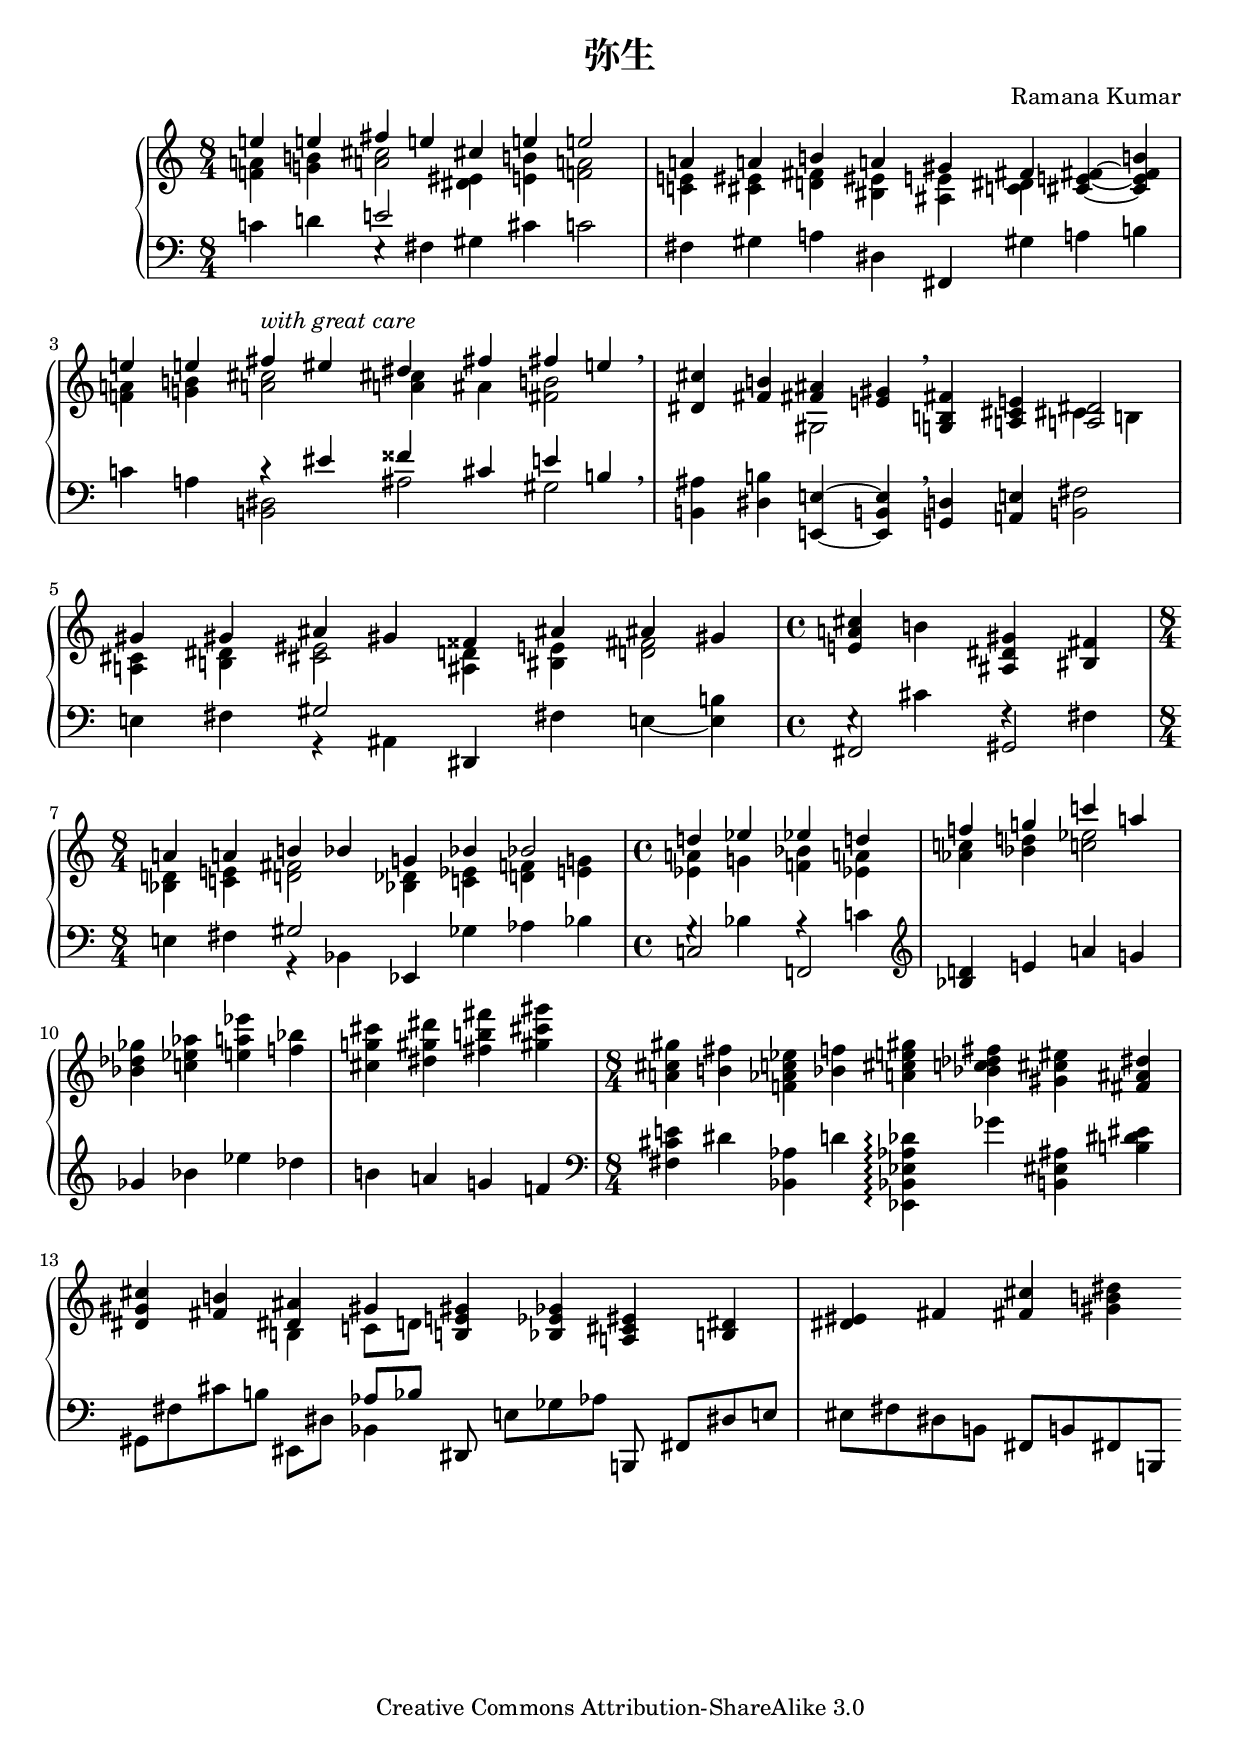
\version "2.15.39"

\header {
  title = "弥生"
  composer = "Ramana Kumar"
  date = "2012"
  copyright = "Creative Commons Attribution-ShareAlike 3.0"
}

#(ly:set-option 'point-and-click #f)

\score {
  \context PianoStaff <<
    \context Staff = right <<
      \accidentalStyle #'Score "dodecaphonic"
      \clef treble
      \time 8/4
      << {
        << {e''4 e'' fis'' e'' cis'' e'' e''2}
        \\ {<f' a'>4 <g' b'> <a' cis''>2 <dis' eis'>4  <e' b'> <f' a'>2} >>
      | << {a'4 a' b' a' gis' fis'}
        \\ {<c' e'>4 <cis' eis'> <d' fis'> <bis eis'> <ais e'> <c' dis'> } >>
        <cis' e' fis'>4 ~ <cis' e' fis' b'>
      | << {e''4 e'' fis'' -\markup{\italic "with great care"} eis'' dis'' fis'' fis'' e''}
        \\ {<f' a'>4 <g' b'> <a' cis''>2  <a' cis''>4 ais' <fis' b'>2} >> \breathe
      | <dis' cis''>4 <fis' b'> << {<fis' ais'>4 <e' gis'>} \\ gis2 >> \breathe
        <g b fis'>4 <a cis' e'> << <a dis'>2 \\ {cis'4 b} >>
      | << {gis'4 gis' ais' gis' fisis' ais' ais' gis'}
      \\ { <a cis'>4 <b dis'> <cis' eis'>2 <ais d'>4 <bis e'> <d' fis'>2 }>>
      | \time 4/4 <e' a' cis''>4 b' <ais dis' gis'> <bis fis'>
      | \time 8/4 << {a'4 a' b' bes' g' bes' bes'2} \\ { <bes d'>4 <c' e'> <d' fis'>2 <bes des'>4 <c' ees'> <d' f'> <e' g'>} >>
      | \time 4/4 << {d''4 ees'' ees'' d''} \\ {<ees' a'>4 g' <f' bes'> <ees' a'>} >>
      | << {f''4 g'' c''' a''} \\ {<aes' c''>4 <bes' d''> <c'' ees''>2} >>
      | <bes' des'' ges''>4 <c'' ees'' aes''> <e'' a'' ees'''> <f'' bes''>
      | <cis'' g'' cis'''> <dis'' gis'' dis'''> <fis'' b'' fis'''> <gis'' cis''' gis'''>
      | \time 8/4 <a' cis'' gis''> <b' fis''> <f' aes' c'' ees''> <bes' f''>
        <a' cis'' e'' gis''> <bes' c'' des'' fis''>
        <gis' cis'' eis''> <fis' ais' dis''>
      | <dis' gis' cis''> <fis' b'> << { <dis' ais'>  gis' } \\ { b c'8 d' } >>
      <b e' gis'>4 <bes ees' ges'> <a cis' eis'> <b dis'>
      | <dis' eis'> fis' <fis' cis''> <gis' b' dis''>
      } >>
    >>
    \context Staff = left <<
      \clef bass
      << {
        c'4 d' << e'2 \\ {e4\rest fis} >> gis cis' c'2
      | fis4 gis a dis fis, gis a b
      | c'4 a << {r4 eis' fisis' cis' e' b} \\ {<b, dis>2 ais gis} >> \breathe
      | <b, ais>4 <dis b> <e, e> ~ <e, b, e> \breathe <g, d>4 <a, e> <b, fis>2
      | e4 fis << gis2 \\ {r4 ais,} >> dis, fis e ~ <e b>
      | \time 4/4 << {fis,2 gis,} \\ {e4\rest cis' f\rest fis} >>
      | \time 8/4 e4 fis << gis2 \\ {r4 bes,} >> ees, ges aes bes
      | \time 4/4 << {c2 f,} \\ {g4\rest bes a\rest c'} >>
      | \clef treble <bes d'>4 e' a' g'
      | ges' bes' ees'' des''
      | b' a' g' f'
      | \time 8/4 \clef bass <fis cis' e'>4 dis' <bes, aes> d'
         <ees, bes, ees aes des'>\arpeggio ges' <b, eis ais> <b dis' eis'>
        \set beatStructure = #'(2 2 2 2)
      | gis,8 fis cis' b << { s4 aes8 bes } \\ { eis, dis bes,4 } >>
        dis,8 e [ ges aes ] b,, fis, [ dis e ]
      | eis fis dis b, fis, b, fis, b,,
      } >>
    >>
  >>
}
